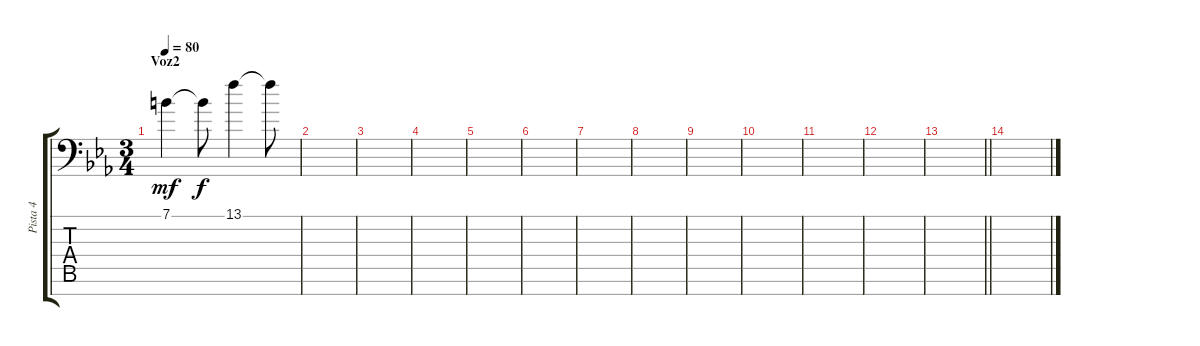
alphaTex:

\track ("Pista 4" "Pista 4") {instrument stringensemble1}
\staff {score tabs}
\tuning (E4 B3 G3 D3 A2 E2 C-1) {hide}
\ts (3 4)
\section ("" "Voz2")
\tempo 80
\clef f4
\ks eb
7.1.4{dy mf} 7.1{t}.8{dy f} 13.1.4 13.1{t}.8 |
|
|
|
|
|
|
|
|
|
|
|
\barLineRight lightlight
|
\section ("" "")
